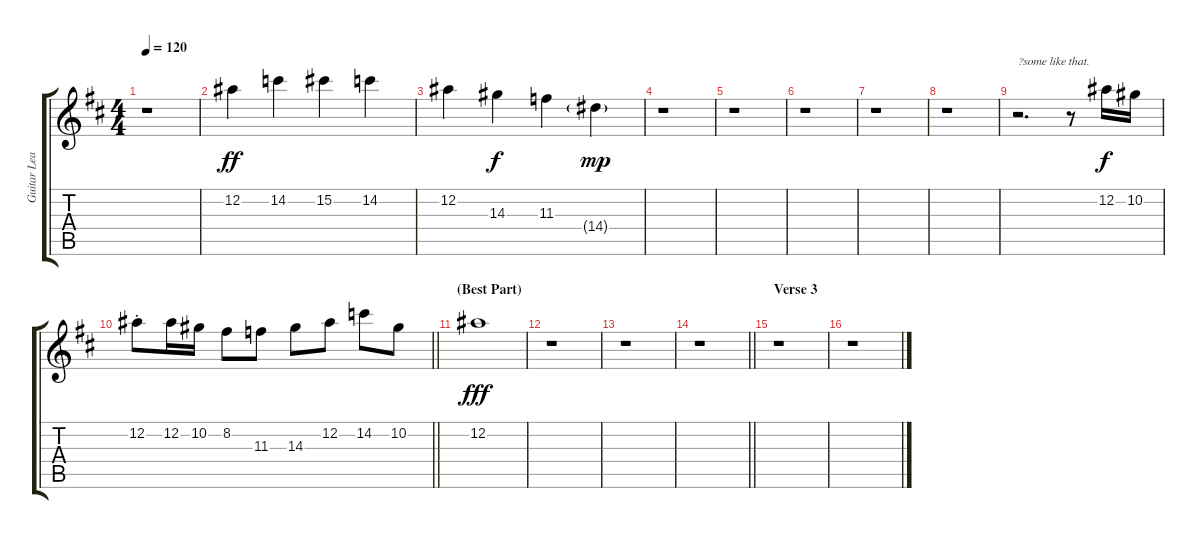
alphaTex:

\track ("Guitar Lead 2" "Guitar Lea") {instrument overdrivenguitar}
\staff {score tabs}
\tuning (Eb4 Bb3 Gb3 Db3 Ab2 Eb2) {hide}
\ts (4 4)
\tempo 120
\clef g2
\ks d
r.1{dy f} |
12.2.4{dy ff} 14.2.4 15.2.4 14.2.4 |
12.2.4 14.3.4{dy f} 11.3.4 14.4{g}.4{dy mp} |
r.1 |
r.1 |
r.1 |
r.1 |
r.1 |
r.2{d txt "?some like that."} r.8 12.2.16{dy f} 10.2.16 |
\barLineRight lightlight
12.2{st}.8 12.2.16 10.2.16 8.2.8 11.3.8 14.3.8 12.2.8 14.2.8 10.2.8 |
\section ("" "(Best Part)")
12.2.1{dy fff volume 6} |
r.1 |
r.1 |
\barLineRight lightlight
r.1 |
\section ("" "Verse 3")
r.1 |
r.1
